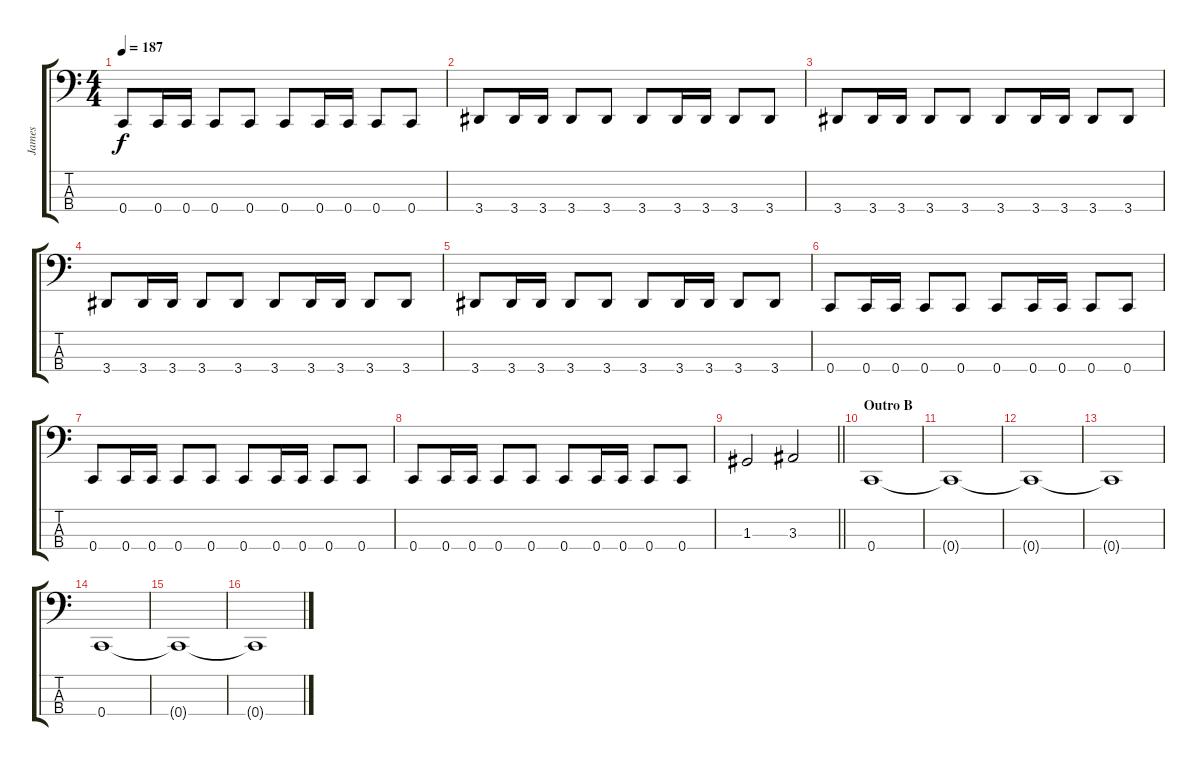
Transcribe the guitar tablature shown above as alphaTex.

\track ("James" "James") {instrument electricbassfinger}
\staff {score tabs}
\tuning (F2 C2 G1 C1) {hide}
\ts (4 4)
\tempo 187
\clef f4
\ks c
0.4.8{dy f} 0.4.16 0.4.16 0.4.8 0.4.8 0.4.8 0.4.16 0.4.16 0.4.8 0.4.8 |
3.4.8 3.4.16 3.4.16 3.4.8 3.4.8 3.4.8 3.4.16 3.4.16 3.4.8 3.4.8 |
3.4.8 3.4.16 3.4.16 3.4.8 3.4.8 3.4.8 3.4.16 3.4.16 3.4.8 3.4.8 |
3.4.8 3.4.16 3.4.16 3.4.8 3.4.8 3.4.8 3.4.16 3.4.16 3.4.8 3.4.8 |
3.4.8 3.4.16 3.4.16 3.4.8 3.4.8 3.4.8 3.4.16 3.4.16 3.4.8 3.4.8 |
0.4.8 0.4.16 0.4.16 0.4.8 0.4.8 0.4.8 0.4.16 0.4.16 0.4.8 0.4.8 |
0.4.8 0.4.16 0.4.16 0.4.8 0.4.8 0.4.8 0.4.16 0.4.16 0.4.8 0.4.8 |
0.4.8 0.4.16 0.4.16 0.4.8 0.4.8 0.4.8 0.4.16 0.4.16 0.4.8 0.4.8 |
\barLineRight lightlight
1.3.2 3.3.2 |
\section ("" "Outro B")
0.4.1 |
0.4{t}.1 |
0.4{t}.1 |
0.4{t}.1 |
0.4.1 |
0.4{t}.1 |
0.4{t}.1
